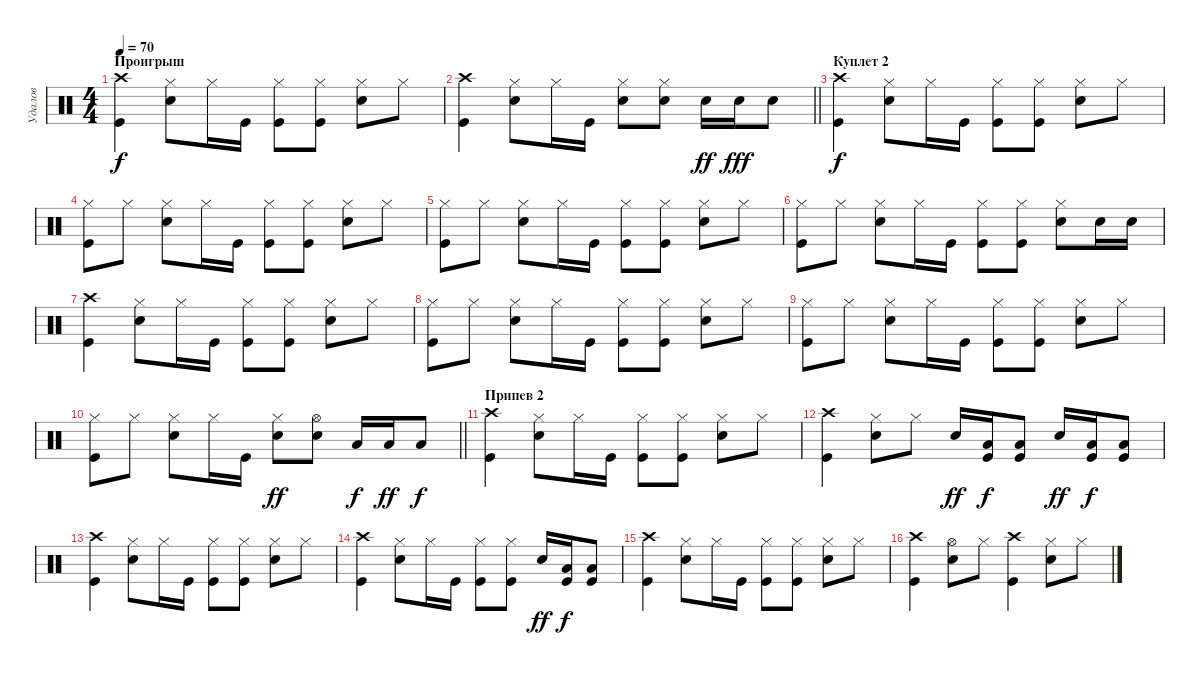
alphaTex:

\track ("Удалов" "Удалов") {instrument percussion}
\staff {score}
\articulation defaults
\ts (4 4)
\section ("" "Проигрыш")
\tempo 70
\clef neutral
\ks c
("Kick (hit)" "Crash high (hit)").4{dy f} ("Snare (hit) 2" "Hi-Hat (closed)").8 "Hi-Hat (closed)".16 "Kick (hit)".16 ("Kick (hit)" "Hi-Hat (closed)").8 ("Kick (hit)" "Hi-Hat (closed)").8 ("Snare (hit) 2" "Hi-Hat (closed)").8 "Hi-Hat (closed)".8 |
\barLineRight lightlight
("Kick (hit)" "Crash high (hit)").4 ("Snare (hit) 2" "Hi-Hat (closed)").8 "Hi-Hat (closed)".16 "Kick (hit)".16 ("Snare (hit) 2" "Hi-Hat (closed)").8 ("Snare (hit) 2" "Hi-Hat (closed)").8 "Snare (hit) 2".16{dy ff} "Snare (hit) 2".16{dy fff} "Snare (hit) 2".8 |
\section ("" "Куплет 2")
("Kick (hit)" "Crash high (hit)").4{dy f} ("Hi-Hat (closed)" "Snare (hit) 2").8 "Hi-Hat (closed)".16 "Kick (hit)".16 ("Hi-Hat (closed)" "Kick (hit)").8 ("Hi-Hat (closed)" "Kick (hit)").8 ("Hi-Hat (closed)" "Snare (hit) 2").8 "Hi-Hat (closed)".8 |
("Kick (hit)" "Hi-Hat (closed)").8 "Hi-Hat (closed)".8 ("Hi-Hat (closed)" "Snare (hit) 2").8 "Hi-Hat (closed)".16 "Kick (hit)".16 ("Hi-Hat (closed)" "Kick (hit)").8 ("Hi-Hat (closed)" "Kick (hit)").8 ("Hi-Hat (closed)" "Snare (hit) 2").8 "Hi-Hat (closed)".8 |
("Kick (hit)" "Hi-Hat (closed)").8 "Hi-Hat (closed)".8 ("Hi-Hat (closed)" "Snare (hit) 2").8 "Hi-Hat (closed)".16 "Kick (hit)".16 ("Hi-Hat (closed)" "Kick (hit)").8 ("Hi-Hat (closed)" "Kick (hit)").8 ("Hi-Hat (closed)" "Snare (hit) 2").8 "Hi-Hat (closed)".8 |
("Kick (hit)" "Hi-Hat (closed)").8 "Hi-Hat (closed)".8 ("Hi-Hat (closed)" "Snare (hit) 2").8 "Hi-Hat (closed)".16 "Kick (hit)".16 ("Hi-Hat (closed)" "Kick (hit)").8 ("Hi-Hat (closed)" "Kick (hit)").8 ("Hi-Hat (closed)" "Snare (hit) 2").8 "Snare (hit) 2".16 "Snare (hit) 2".16 |
("Kick (hit)" "Crash high (hit)").4 ("Hi-Hat (closed)" "Snare (hit) 2").8 "Hi-Hat (closed)".16 "Kick (hit)".16 ("Hi-Hat (closed)" "Kick (hit)").8 ("Hi-Hat (closed)" "Kick (hit)").8 ("Hi-Hat (closed)" "Snare (hit) 2").8 "Hi-Hat (closed)".8 |
("Kick (hit)" "Hi-Hat (closed)").8 "Hi-Hat (closed)".8 ("Hi-Hat (closed)" "Snare (hit) 2").8 "Hi-Hat (closed)".16 "Kick (hit)".16 ("Hi-Hat (closed)" "Kick (hit)").8 ("Hi-Hat (closed)" "Kick (hit)").8 ("Hi-Hat (closed)" "Snare (hit) 2").8 "Hi-Hat (closed)".8 |
("Kick (hit)" "Hi-Hat (closed)").8 "Hi-Hat (closed)".8 ("Hi-Hat (closed)" "Snare (hit) 2").8 "Hi-Hat (closed)".16 "Kick (hit)".16 ("Hi-Hat (closed)" "Kick (hit)").8 ("Hi-Hat (closed)" "Kick (hit)").8 ("Hi-Hat (closed)" "Snare (hit) 2").8 "Hi-Hat (closed)".8 |
\barLineRight lightlight
("Kick (hit)" "Hi-Hat (closed)").8 "Hi-Hat (closed)".8 ("Hi-Hat (closed)" "Snare (hit) 2").8 "Hi-Hat (closed)".16 "Kick (hit)".16 ("Snare (hit) 2" "Hi-Hat (closed)").8{dy ff} ("Snare (hit) 2" "Hi-Hat (open)").8 "Low Tom (hit)".16{dy f} "Low Tom (hit)".16{dy ff} "Low Tom (hit)".8{dy f} |
\section ("" "Припев 2")
("Kick (hit)" "Crash high (hit)").4 ("Hi-Hat (closed)" "Snare (hit) 2").8 "Hi-Hat (closed)".16 "Kick (hit)".16 ("Hi-Hat (closed)" "Kick (hit)").8 ("Hi-Hat (closed)" "Kick (hit)").8 ("Hi-Hat (closed)" "Snare (hit) 2").8 "Hi-Hat (closed)".8 |
("Kick (hit)" "Crash high (hit)").4 ("Hi-Hat (closed)" "Snare (hit) 2").8 "Hi-Hat (closed)".8 "Snare (hit) 2".16{dy ff} ("Kick (hit)" "Low Floor Tom (hit)").16{dy f} ("Kick (hit)" "Low Floor Tom (hit)").8 "Snare (hit) 2".16{dy ff} ("Kick (hit)" "Low Floor Tom (hit)").16{dy f} ("Kick (hit)" "Low Floor Tom (hit)").8 |
("Kick (hit)" "Crash high (hit)").4 ("Hi-Hat (closed)" "Snare (hit) 2").8 "Hi-Hat (closed)".16 "Kick (hit)".16 ("Hi-Hat (closed)" "Kick (hit)").8 ("Hi-Hat (closed)" "Kick (hit)").8 ("Hi-Hat (closed)" "Snare (hit) 2").8 "Hi-Hat (closed)".8 |
("Kick (hit)" "Crash high (hit)").4 ("Hi-Hat (closed)" "Snare (hit) 2").8 "Hi-Hat (closed)".16 "Kick (hit)".16 ("Hi-Hat (closed)" "Kick (hit)").8 ("Hi-Hat (closed)" "Kick (hit)").8 "Snare (hit) 2".16{dy ff} ("Kick (hit)" "Low Floor Tom (hit)").16{dy f} ("Kick (hit)" "Low Floor Tom (hit)").8 |
("Kick (hit)" "Crash high (hit)").4 ("Hi-Hat (closed)" "Snare (hit) 2").8 "Hi-Hat (closed)".16 "Kick (hit)".16 ("Hi-Hat (closed)" "Kick (hit)").8 ("Hi-Hat (closed)" "Kick (hit)").8 ("Hi-Hat (closed)" "Snare (hit) 2").8 "Hi-Hat (closed)".8 |
("Kick (hit)" "Crash high (hit)").4 ("Hi-Hat (open)" "Snare (hit) 2").8 "Hi-Hat (closed)".8 ("Crash high (hit)" "Kick (hit)").4 ("Hi-Hat (closed)" "Snare (hit) 2").8 "Hi-Hat (closed)".8
